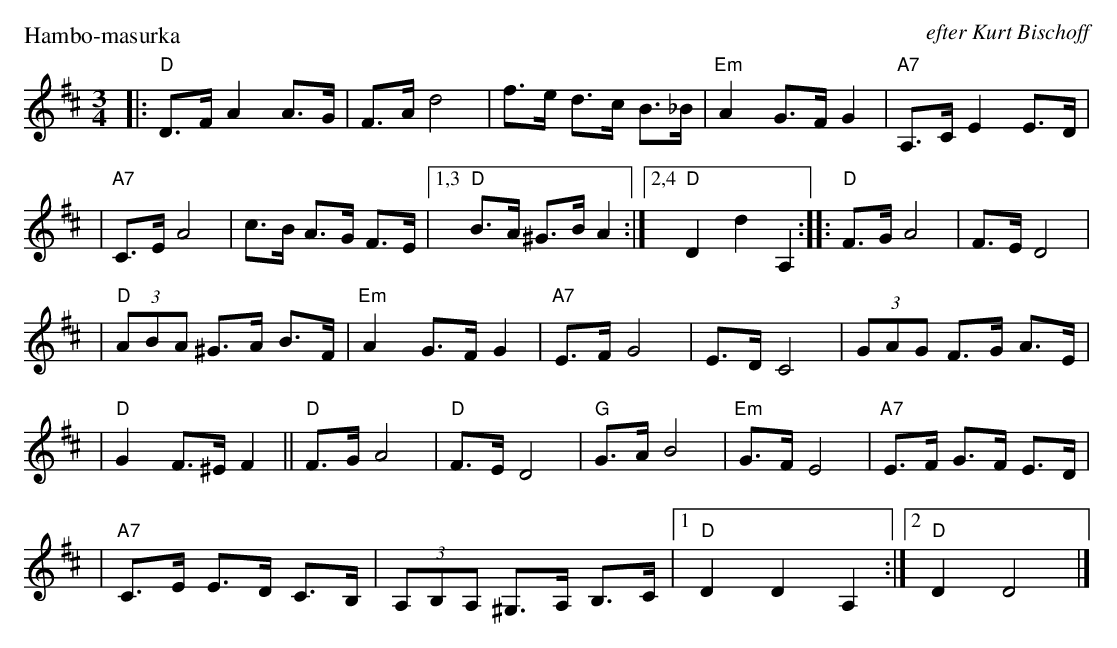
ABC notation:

X:1
P: Hambo-masurka
O: efter Kurt Bischoff
M: 3/4
L: 1/8
K: D
|: "D"D>F A2 A>G | F>A d4 | f>e d>c B>_B | "Em"A2 G>F G2 | "A7"A,>C E2 E>D |
| "A7"C>E A4 | c>B A>G F>E |1,3 "D"B>A ^G>B A2 :|2,4 "D"D2 d2 A,2 :: "D"F>G A4 | F>E D4 |
| "D"(3ABA ^G>A B>F | "Em"A2 G>F G2 |  "A7"E>F G4 | E>D C4 | (3GAG F>G A>E |
| "D"G2 F>^E F2 || "D"F>G A4 | "D"F>E D4 | "G"G>A B4 | "Em"G>F E4 | "A7"E>F G>F E>D |
| "A7"C>E E>D C>B, | (3A,B,A, ^G,>A, B,>C |1 "D"D2 D2 A,2 :|2 "D"D2 D4 |]
